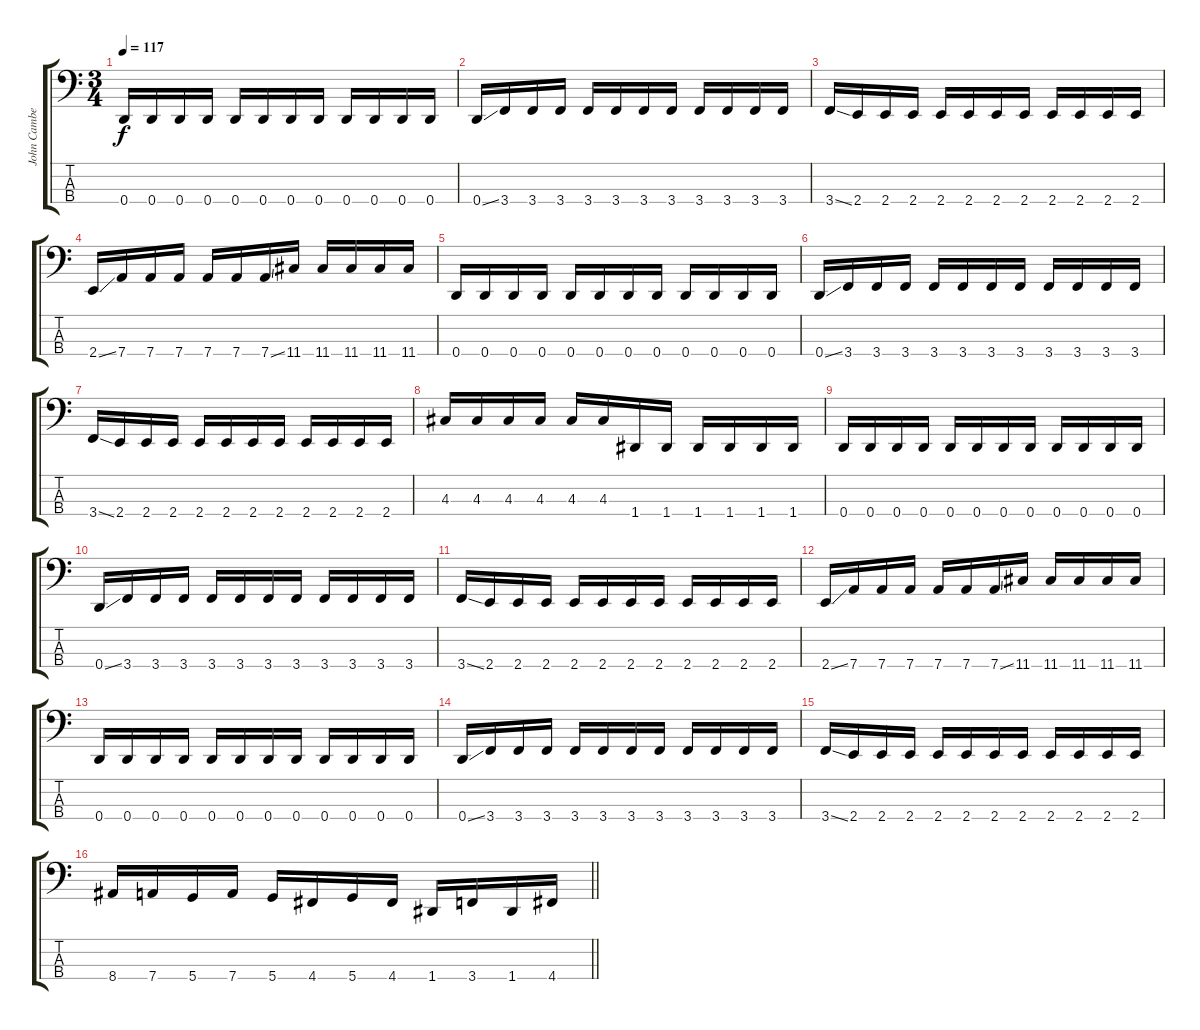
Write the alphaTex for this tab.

\track ("John Cambell" "John Cambe") {instrument electricbasspick}
\staff {score tabs}
\tuning (G2 D2 A1 D1) {hide}
\ts (3 4)
\tempo 117
\clef f4
\ks c
0.4.16{dy f} 0.4.16 0.4.16 0.4.16 0.4.16 0.4.16 0.4.16 0.4.16 0.4.16 0.4.16 0.4.16 0.4.16 |
0.4{ss}.16 3.4.16 3.4.16 3.4.16 3.4.16 3.4.16 3.4.16 3.4.16 3.4.16 3.4.16 3.4.16 3.4.16 |
3.4{ss}.16 2.4.16 2.4.16 2.4.16 2.4.16 2.4.16 2.4.16 2.4.16 2.4.16 2.4.16 2.4.16 2.4.16 |
2.4{ss}.16 7.4.16 7.4.16 7.4.16 7.4.16 7.4.16 7.4{ss}.16 11.4.16 11.4.16 11.4.16 11.4.16 11.4.16 |
0.4.16 0.4.16 0.4.16 0.4.16 0.4.16 0.4.16 0.4.16 0.4.16 0.4.16 0.4.16 0.4.16 0.4.16 |
0.4{ss}.16 3.4.16 3.4.16 3.4.16 3.4.16 3.4.16 3.4.16 3.4.16 3.4.16 3.4.16 3.4.16 3.4.16 |
3.4{ss}.16 2.4.16 2.4.16 2.4.16 2.4.16 2.4.16 2.4.16 2.4.16 2.4.16 2.4.16 2.4.16 2.4.16 |
4.3.16 4.3.16 4.3.16 4.3.16 4.3.16 4.3.16 1.4.16 1.4.16 1.4.16 1.4.16 1.4.16 1.4.16 |
0.4.16 0.4.16 0.4.16 0.4.16 0.4.16 0.4.16 0.4.16 0.4.16 0.4.16 0.4.16 0.4.16 0.4.16 |
0.4{ss}.16 3.4.16 3.4.16 3.4.16 3.4.16 3.4.16 3.4.16 3.4.16 3.4.16 3.4.16 3.4.16 3.4.16 |
3.4{ss}.16 2.4.16 2.4.16 2.4.16 2.4.16 2.4.16 2.4.16 2.4.16 2.4.16 2.4.16 2.4.16 2.4.16 |
2.4{ss}.16 7.4.16 7.4.16 7.4.16 7.4.16 7.4.16 7.4{ss}.16 11.4.16 11.4.16 11.4.16 11.4.16 11.4.16 |
0.4.16 0.4.16 0.4.16 0.4.16 0.4.16 0.4.16 0.4.16 0.4.16 0.4.16 0.4.16 0.4.16 0.4.16 |
0.4{ss}.16 3.4.16 3.4.16 3.4.16 3.4.16 3.4.16 3.4.16 3.4.16 3.4.16 3.4.16 3.4.16 3.4.16 |
3.4{ss}.16 2.4.16 2.4.16 2.4.16 2.4.16 2.4.16 2.4.16 2.4.16 2.4.16 2.4.16 2.4.16 2.4.16 |
\barLineRight lightlight
8.4.16 7.4.16 5.4.16 7.4.16 5.4.16 4.4.16 5.4.16 4.4.16 1.4.16 3.4.16 1.4.16 4.4.16
